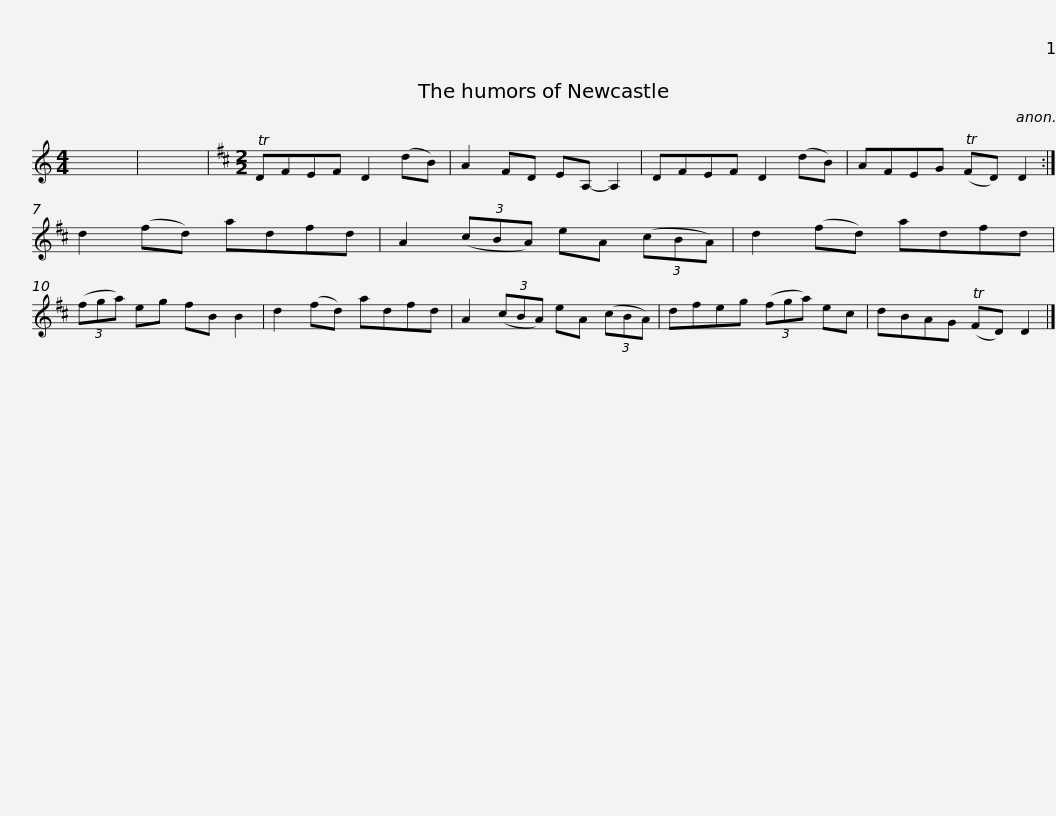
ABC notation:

X:1
L:1/8
M:4/4
I:linebreak $
K:C
V:1 treble
V:1
 x8 | x8 |[K:D][M:2/2] TDFEF D2 (dB) | A2 FD EA,- A,2 | DFEF D2 (dB) | %5
 AFEG (TFD) D2 :| d2 (fd) adfd |$ A2 (3(cBA) eA (3(cBA) | d2 (fd) adfd | (3(fga) eg fB B2 | %10
 d2 (fd) adfd | A2 (3(cBA) eA (3(cBA) |$ dfeg (3(fga) ec | dBAG (TFD) D2 |] %14
